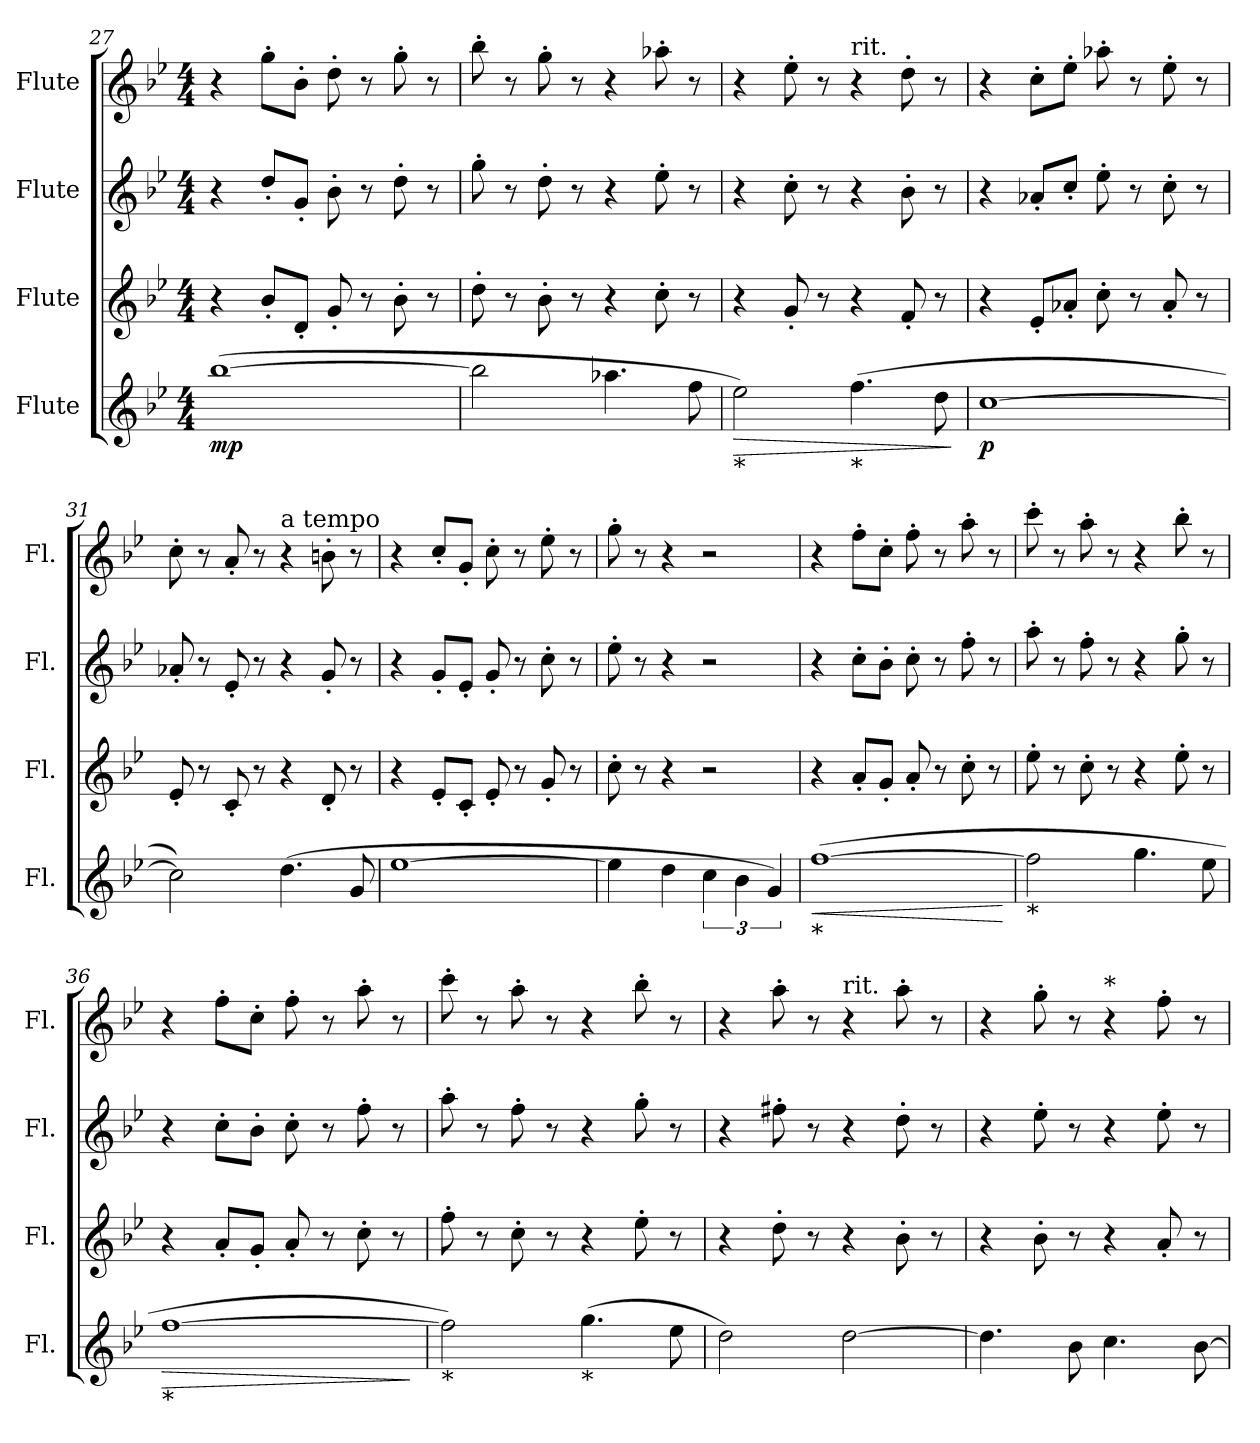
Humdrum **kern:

**kern	**dynam	**kern	**kern	**kern
*part4	*part4	*part3	*part2	*part1
*staff4	*staff4	*staff3	*staff2	*staff1
*I"Flute	*	*I"Flute	*I"Flute	*I"Flute
*I'Fl.	*	*I'Fl.	*I'Fl.	*I'Fl.
*clefG2	*	*clefG2	*clefG2	*clefG2
*k[b-e-]	*	*k[b-e-]	*k[b-e-]	*k[b-e-]
*B-:	*	*B-:	*B-:	*B-:
*M4/4	*	*M4/4	*M4/4	*M4/4
=27	=27	=27	=27	=27
!	!LO:DY:b	!	!	!
([1bb-	mp	4r	4r	4r
.	.	8b-'/L	8dd'/L	8gg'\L
.	.	8d'/J	8g'/J	8b-'\J
.	.	8g'/	8b-'\	8dd'\
.	.	8r	8r	8r
.	.	8b-'\	8dd'\	8gg'\
.	.	8r	8r	8r
=28	=28	=28	=28	=28
2bb-\]	.	8dd'\	8gg'\	8bb-'\
.	.	8r	8r	8r
.	.	8b-'\	8dd'\	8gg'\
.	.	8r	8r	8r
4.aa-X\	.	4r	4r	4r
.	.	8cc'\	8ee-'\	8aa-X'\
8ff\	.	8r	8r	8r
!!LO:LB:g=z
=29	=29	=29	=29	=29
!LO:TX:b:t=*	!	!	!	!
!	!LO:HP:b	!	!	!
2ee-\)	>	4r	4r	4r
.	.	8g'/	8cc'\	8ee-'\
.	.	8r	8r	8r
!	!	!	!	!LO:TX:a:t=rit.
!LO:TX:b:t=*	!	!	!	!
(4.ff\	.	4r	4r	4r
.	.	8f'/	8b-'\	8dd'\
8dd\	.	8r	8r	8r
.	]	.	.	.
=30	=30	=30	=30	=30
!	!LO:DY:b	!	!	!
[1cc	p	4r	4r	4r
.	.	8e-'/L	8a-X'/L	8cc'\L
.	.	8a-X'/J	8cc'/J	8ee-'\J
.	.	8cc'\	8ee-'\	8aa-X'\
.	.	8r	8r	8r
.	.	8a-'/	8cc'\	8ee-'\
.	.	8r	8r	8r
=31	=31	=31	=31	=31
2cc\])	.	8e-'/	8a-X'/	8cc'\
.	.	8r	8r	8r
.	.	8c'/	8e-'/	8a'/
.	.	8r	8r	8r
!	!	!	!	!LO:TX:a:t=a tempo
(4.dd\	.	4r	4r	4r
.	.	8d'/	8g'/	8bn'\
8g/	.	8r	8r	8r
=32	=32	=32	=32	=32
[1ee-	.	4r	4r	4r
.	.	8e-'/L	8g'/L	8cc'/L
.	.	8c'/J	8e-'/J	8g'/J
.	.	8e-'/	8g'/	8cc'\
.	.	8r	8r	8r
.	.	8g'/	8cc'\	8ee-'\
.	.	8r	8r	8r
=33	=33	=33	=33	=33
4ee-\]	.	8cc'\	8ee-'\	8gg'\
.	.	8r	8r	8r
4dd\	.	4r	4r	4r
6cc\	.	2r	2r	2r
6b-\	.	.	.	.
6g/)	.	.	.	.
!!LO:LB:g=z
=34	=34	=34	=34	=34
!LO:TX:b:t=*	!	!	!	!
!	!LO:HP:b	!	!	!
([1ff	<	4r	4r	4r
.	.	8a'/L	8cc'\L	8ff'\L
.	.	8g'/J	8b-'\J	8cc'\J
.	.	8a'/	8cc'\	8ff'\
.	.	8r	8r	8r
.	.	8cc'\	8ff'\	8aa'\
.	.	8r	8r	8r
.	[	.	.	.
=35	=35	=35	=35	=35
!LO:TX:b:t=*	!	!	!	!
2ff\]	.	8ee-'\	8aa'\	8ccc'\
.	.	8r	8r	8r
.	.	8cc'\	8ff'\	8aa'\
.	.	8r	8r	8r
4.gg\	.	4r	4r	4r
.	.	8ee-'\	8gg'\	8bb-'\
8ee-\	.	8r	8r	8r
=36	=36	=36	=36	=36
!LO:TX:b:t=*	!	!	!	!
!	!LO:HP:b	!	!	!
[1ff	>	4r	4r	4r
.	.	8a'/L	8cc'\L	8ff'\L
.	.	8g'/J	8b-'\J	8cc'\J
.	.	8a'/	8cc'\	8ff'\
.	.	8r	8r	8r
.	.	8cc'\	8ff'\	8aa'\
.	.	8r	8r	8r
.	]	.	.	.
=37	=37	=37	=37	=37
!LO:TX:b:t=*	!	!	!	!
2ff\])	.	8ff'\	8aa'\	8ccc'\
.	.	8r	8r	8r
.	.	8cc'\	8ff'\	8aa'\
.	.	8r	8r	8r
!LO:TX:b:t=*	!	!	!	!
(4.gg\	.	4r	4r	4r
.	.	8ee-'\	8gg'\	8bb-'\
8ee-\	.	8r	8r	8r
=38	=38	=38	=38	=38
2dd\)	.	4r	4r	4r
.	.	8dd'\	8ff#X'\	8aa'\
.	.	8r	8r	8r
!	!	!	!	!LO:TX:a:t=rit.
[2dd\	.	4r	4r	4r
.	.	8b-'\	8dd'\	8aa'\
.	.	8r	8r	8r
=39	=39	=39	=39	=39
4.dd\]	.	4r	4r	4r
.	.	8b-'\	8ee-'\	8gg'\
8b-\	.	8r	8r	8r
!	!	!	!	!LO:TX:a:t=*
4.cc\	.	4r	4r	4r
.	.	8a'/	8ee-'\	8ff'\
[8b-\	.	8r	8r	8r
=	=	=	=	=
*-	*-	*-	*-	*-
